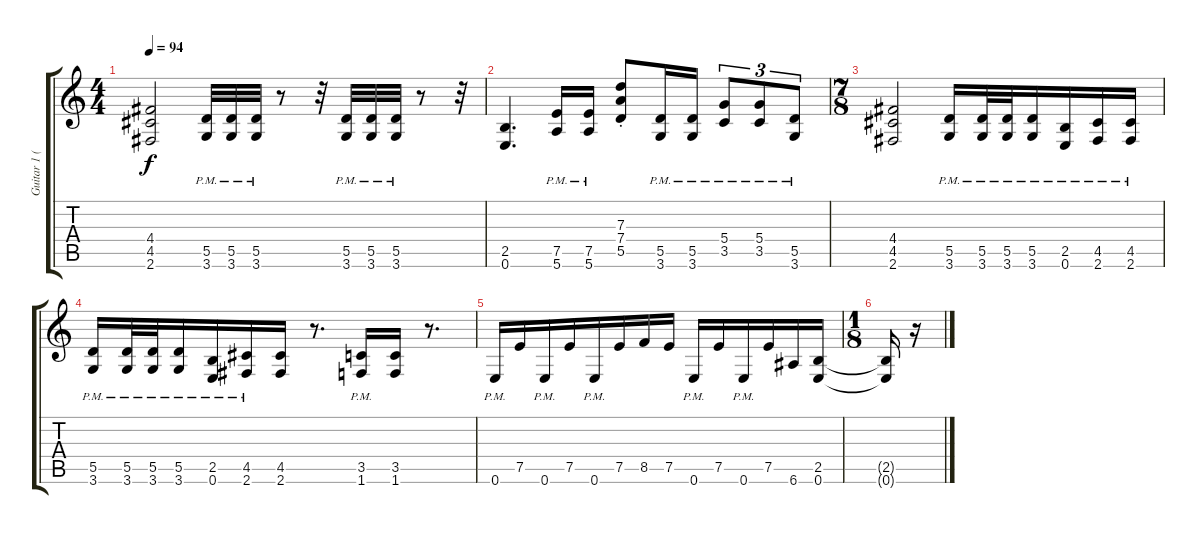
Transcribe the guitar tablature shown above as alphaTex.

\track ("Guitar 1 (Distortion)" "Guitar 1 (") {instrument distortionguitar}
\staff {score tabs}
\tuning (E4 B3 G3 D3 A2 E2) {hide}
\ts (4 4)
\tempo 94
\clef g2
\ks c
(4.4 4.5 2.6).2{dy f} (5.5{pm} 3.6{pm}).32 (5.5{pm} 3.6{pm}).32 (5.5{pm} 3.6{pm}).32 r.8 r.32 (5.5{pm} 3.6{pm}).32 (5.5{pm} 3.6{pm}).32 (5.5{pm} 3.6{pm}).32 r.8 r.32 |
(2.5 0.6).4{d} (7.5{pm} 5.6{pm}).16 (7.5{pm} 5.6{pm}).16 (7.3{st} 7.4{st} 5.5{st}).8 (5.5{pm} 3.6{pm}).16 (5.5{pm} 3.6{pm}).16 (5.4{pm} 3.5{pm}).8{tu (3 2)} (5.4{pm} 3.5{pm}).8{tu (3 2)} (5.5{pm} 3.6{pm}).8{tu (3 2)} |
\ts (7 8)
(4.4 4.5 2.6).2 (5.5{pm} 3.6{pm}).16 (5.5{pm} 3.6{pm}).32 (5.5{pm} 3.6{pm}).32 (5.5{pm} 3.6{pm}).16 (2.5{pm} 0.6{pm}).16 (4.5{pm} 2.6{pm}).16 (4.5{pm} 2.6{pm}).16 |
(5.5{pm} 3.6{pm}).16 (5.5{pm} 3.6{pm}).32 (5.5{pm} 3.6{pm}).32 (5.5{pm} 3.6{pm}).16 (2.5{pm} 0.6{pm}).16 (4.5{pm} 2.6{pm}).16 (4.5 2.6).16 r.8{d} (3.5{pm} 1.6{pm}).16 (3.5 1.6).16 r.8{d} |
0.6{pm}.16 7.5.16 0.6{pm}.16 7.5.16 0.6{pm}.16 7.5.16 8.5.16 7.5.16 0.6{pm}.16 7.5.16 0.6{pm}.16 7.5.16 6.6.16 (2.5 0.6).16 |
\ts (1 8)
(2.5{t} 0.6{t}).16 r.16
